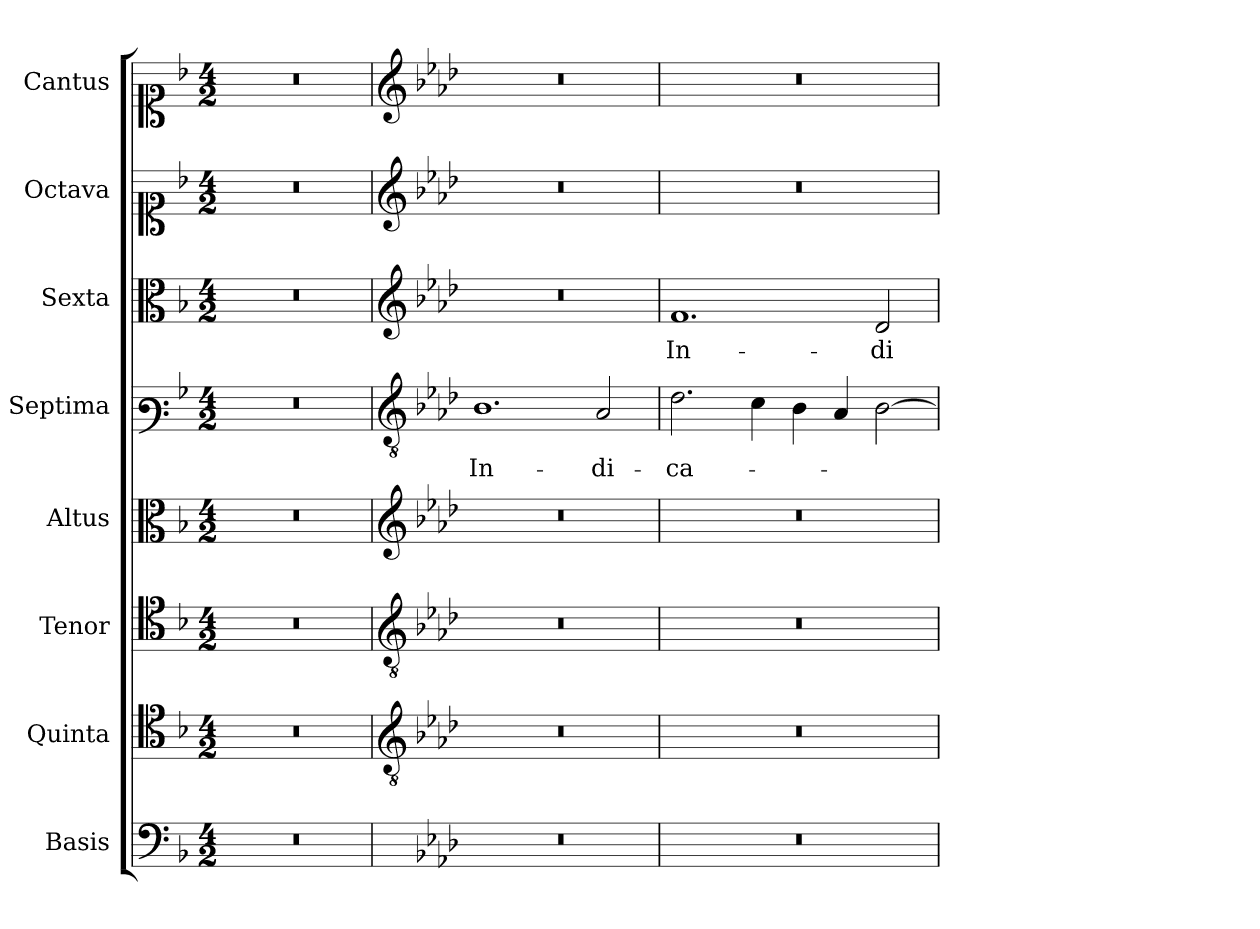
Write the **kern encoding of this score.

**kern	**kern	**kern	**kern	**kern	**text	**kern	**text	**kern	**kern
*part8	*part7	*part6	*part5	*part4	*part4	*part3	*part3	*part2	*part1
*staff8	*staff7	*staff6	*staff5	*staff4	*staff4	*staff3	*staff3	*staff2	*staff1
*I"Basis	*I"Quinta	*I"Tenor	*I"Altus	*I"Septima	*	*I"Sexta	*	*I"Octava	*I"Cantus
*I'B	*	*I'T	*I'A	*	*	*	*	*	*I'C
*clefF4	*clefC4	*clefC4	*clefC3	*clefF3	*	*clefC3	*	*clefC1	*clefC1
*k[b-]	*k[b-]	*k[b-]	*k[b-]	*k[b-]	*	*k[b-]	*	*k[b-]	*k[b-]
*F:	*F:	*F:	*F:	*F:	*	*F:	*	*F:	*F:
*M4/2	*M4/2	*M4/2	*M4/2	*M4/2	*	*M4/2	*	*M4/2	*M4/2
=1	=1	=1	=1	=1	=1	=1	=1	=1	=1
0r	0r	0r	0r	0r	.	0r	.	0r	0r
=2	=2	=2	=2	=2	=2	=2	=2	=2	=2
*	*clefGv2	*clefGv2	*clefG2	*clefGv2	*	*clefG2	*	*clefG2	*clefG2
*k[b-e-a-d-]	*k[b-e-a-d-]	*k[b-e-a-d-]	*k[b-e-a-d-]	*k[b-e-a-d-]	*	*k[b-e-a-d-]	*	*k[b-e-a-d-]	*k[b-e-a-d-]
*A-:	*A-:	*A-:	*A-:	*A-:	*	*A-:	*	*A-:	*A-:
!	!	!	!	!	!LO:LY:b	!	!	!	!
0r	0r	0r	0r	1.B-	In-	0r	.	0r	0r
!	!	!	!	!	!LO:LY:b	!	!	!	!
.	.	.	.	2A-/	-di-	.	.	.	.
=3	=3	=3	=3	=3	=3	=3	=3	=3	=3
!	!	!	!	!	!LO:LY:b	!	!LO:LY:b	!	!
0r	0r	0r	0r	2.d-\	-ca-	1.f	In-	0r	0r
.	.	.	.	4c\	.	.	.	.	.
.	.	.	.	4B-\	.	.	.	.	.
.	.	.	.	4A-/	.	.	.	.	.
!	!	!	!	!	!	!	!LO:LY:b	!	!
.	.	.	.	[2B-\	.	2d-/	-di-	.	.
=	=	=	=	=	=	=	=	=	=
*-	*-	*-	*-	*-	*-	*-	*-	*-	*-
